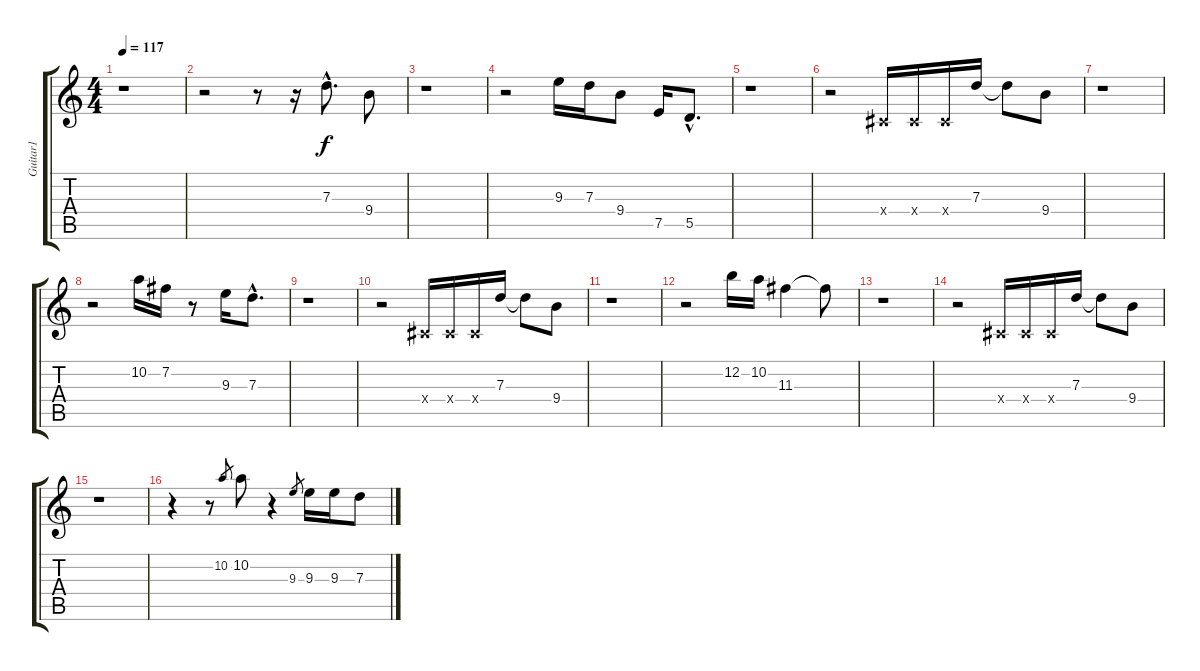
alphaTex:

\track ("Guitar1" "Guitar1") {instrument electricguitarclean}
\staff {score tabs}
\tuning (E4 B3 G3 D3 A2 E2) {hide}
\ts (4 4)
\tempo 117
\clef g2
\ks c
r.1{dy f} |
r.2 r.8 r.16 7.3{hac}.8{d} 9.4.8 |
r.1 |
r.2 9.3.16 7.3.16 9.4.8 7.5.16 5.5{hac}.8{d} |
r.1 |
r.2 -1.4{x}.16 -1.4{x}.16 -1.4{x}.16 7.3.16 7.3{t}.8 9.4.8 |
r.1 |
r.2 10.2.16 7.2.16 r.8 9.3.16 7.3{hac}.8{d} |
r.1 |
r.2 -1.4{x}.16 -1.4{x}.16 -1.4{x}.16 7.3.16 7.3{t}.8 9.4.8 |
r.1 |
r.2 12.2.16 10.2.16 11.3.4 11.3{t}.8 |
r.1 |
r.2 -1.4{x}.16 -1.4{x}.16 -1.4{x}.16 7.3.16 7.3{t}.8 9.4.8 |
r.1 |
r.4 r.8 10.2.8{gr} 10.2.8 r.4 9.3.8{gr} 9.3.16 9.3.16 7.3.8
